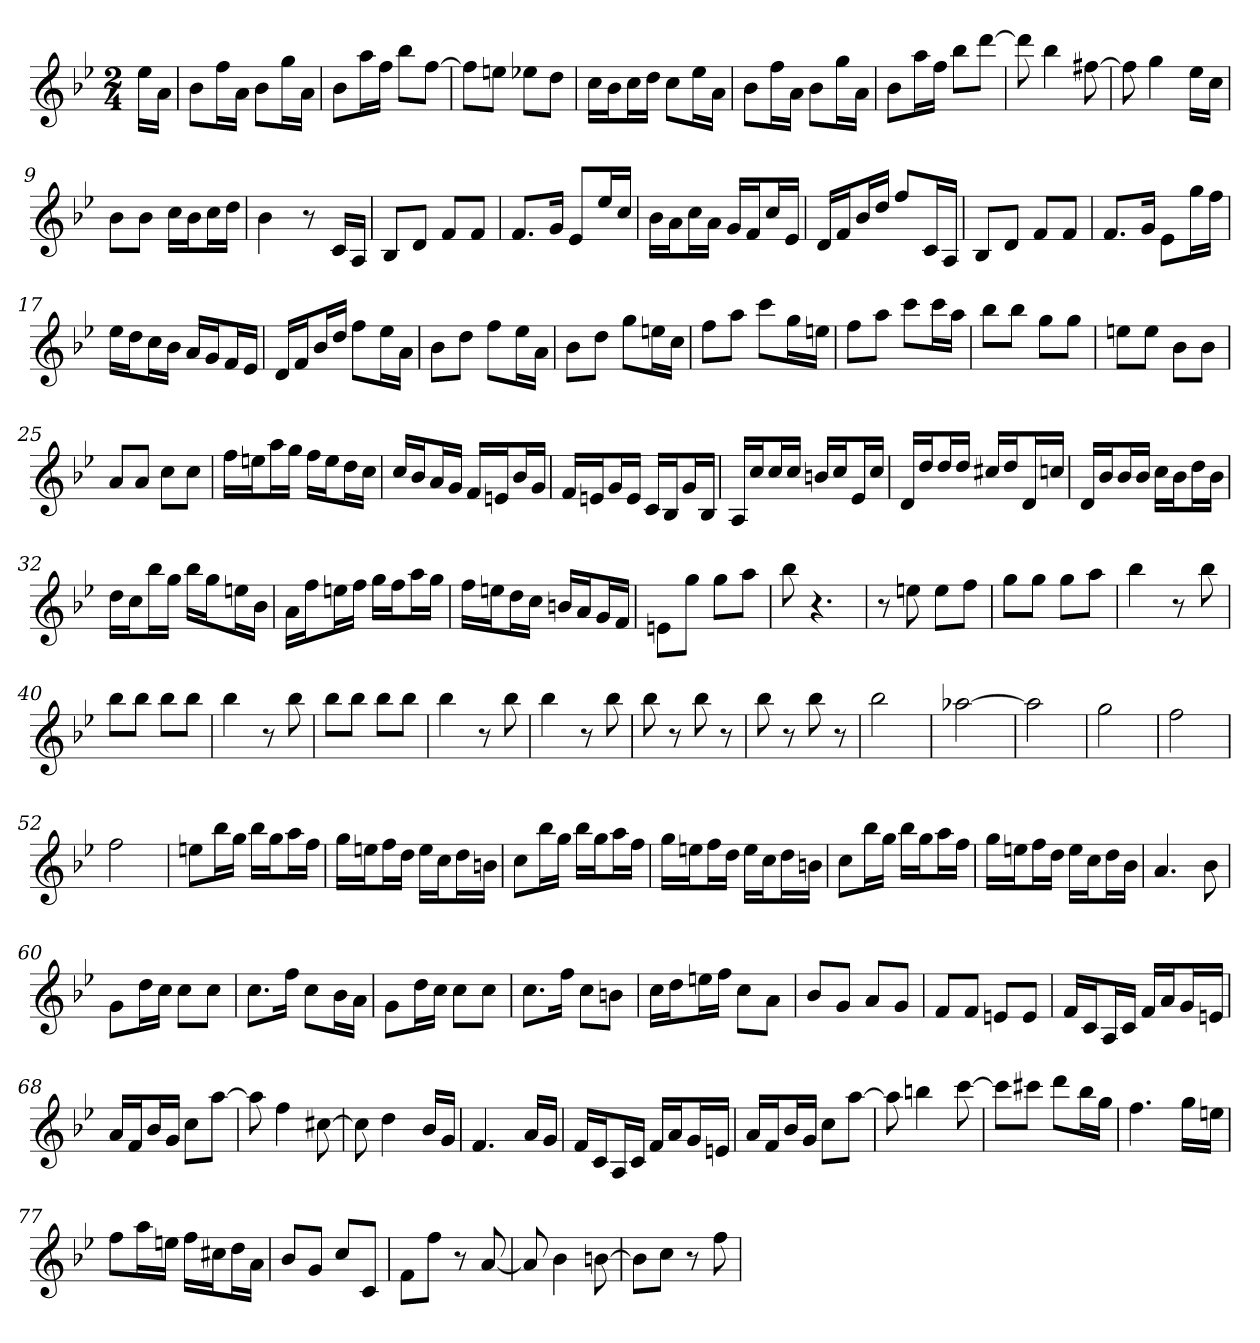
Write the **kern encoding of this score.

**kern
*part1
*staff1
*k[b-e-]
*B-:
*M2/4
=
16ee-LL
16aJJ
=1
8b-L
16ffL
16aJJ
8b-L
16ggL
16aJJ
=2
8b-L
16aaL
16ffJJ
8bb-L
[8ffJ
=3
8ffL]
8eenJ
8ee-XL
8ddJ
=4
16ccLL
16b-J
16ccL
16ddJJ
8ccL
16ee-L
16aJJ
=5
8b-L
16ffL
16aJJ
8b-L
16ggL
16aJJ
=6
8b-L
16aaL
16ffJJ
8bb-L
[8dddJ
=7
8ddd]
4bb-
[8ff#X
=8
8ff#]
4gg
16ee-LL
16ccJJ
=9
8b-L
8b-J
16ccLL
16b-J
16ccL
16ddJJ
=10
4b-
8r
16cLL
16AJJ
=11
8B-L
8dJ
8fL
8fJ
=12
8.fL
16gJk
8e-L
16ee-L
16ccJJ
=13
16b-LL
16aJ
16ccL
16aJJ
16gLL
16fJ
16ccL
16e-JJ
=14
16dLL
16fJ
16b-L
16ddJJ
8ffL
16cL
16AJJ
=15
8B-L
8dJ
8fL
8fJ
=16
8.fL
16gJk
8e-L
16ggL
16ffJJ
=17
16ee-LL
16ddJ
16ccL
16b-JJ
16aLL
16gJ
16fL
16e-JJ
=18
16dLL
16fJ
16b-L
16ddJJ
8ffL
16ee-L
16aJJ
=19
8b-L
8ddJ
8ffL
16ee-L
16aJJ
=20
8b-L
8ddJ
8ggL
16eenL
16ccJJ
=21
8ffL
8aaJ
8cccL
16ggL
16eenJJ
=22
8ffL
8aaJ
8cccL
16cccL
16aaJJ
=23
8bb-L
8bb-J
8ggL
8ggJ
=24
8eenL
8eeJ
8b-L
8b-J
=25
8aL
8aJ
8ccL
8ccJ
=26
16ffLL
16eenJ
16aaL
16ggJJ
16ffLL
16eeJ
16ddL
16ccJJ
=27
16ccLL
16b-J
16aL
16gJJ
16fLL
16enJ
16b-L
16gJJ
=28
16fLL
16enJ
16gL
16eJJ
16cLL
16B-J
16gL
16B-JJ
=29
16ALL
16ccJ
16ccL
16ccJJ
16bnLL
16ccJ
16e-L
16ccJJ
=30
16dLL
16ddJ
16ddL
16ddJJ
16cc#XLL
16ddJ
16dL
16ccnJJ
=31
16dLL
16b-J
16b-L
16b-JJ
16ccLL
16b-J
16ddL
16b-JJ
=32
16ddLL
16ccJ
16bb-L
16ggJJ
16bb-LL
16ggJ
16eenL
16b-JJ
=33
16aLL
16ffJ
16eenL
16ffJJ
16ggLL
16ffJ
16aaL
16ggJJ
=34
16ffLL
16eenJ
16ddL
16ccJJ
16bnLL
16aJ
16gL
16fJJ
=35
8enL
8ggJ
8ggL
8aaJ
=36
8bb-
4.r
=37
8r
8een
8eeL
8ffJ
=38
8ggL
8ggJ
8ggL
8aaJ
=39
4bb-
8r
8bb-
=40
8bb-L
8bb-J
8bb-L
8bb-J
=41
4bb-
8r
8bb-
=42
8bb-L
8bb-J
8bb-L
8bb-J
=43
4bb-
8r
8bb-
=44
4bb-
8r
8bb-
=45
8bb-
8r
8bb-
8r
=46
8bb-
8r
8bb-
8r
=47
2bb-
=48
[2aa-X
=49
2aa-]
=50
2gg
=51
2ff
=52
2ff
=53
8eenL
16bb-L
16ggJJ
16bb-LL
16ggJ
16aaL
16ffJJ
=54
16ggLL
16eenJ
16ffL
16ddJJ
16eeLL
16ccJ
16ddL
16bnJJ
=55
8ccL
16bb-L
16ggJJ
16bb-LL
16ggJ
16aaL
16ffJJ
=56
16ggLL
16eenJ
16ffL
16ddJJ
16eeLL
16ccJ
16ddL
16bnJJ
=57
8ccL
16bb-L
16ggJJ
16bb-LL
16ggJ
16aaL
16ffJJ
=58
16ggLL
16eenJ
16ffL
16ddJJ
16eeLL
16ccJ
16ddL
16b-JJ
=59
4.a
8b-
=60
8gL
16ddL
16ccJJ
8ccL
8ccJ
=61
8.ccL
16ffJk
8ccL
16b-L
16aJJ
=62
8gL
16ddL
16ccJJ
8ccL
8ccJ
=63
8.ccL
16ffJk
8ccL
8bnJ
=64
16ccLL
16ddJ
16eenL
16ffJJ
8ccL
8aJ
=65
8b-L
8gJ
8aL
8gJ
=66
8fL
8fJ
8enL
8eJ
=67
16fLL
16cJ
16AL
16cJJ
16fLL
16aJ
16gL
16enJJ
=68
16aLL
16fJ
16b-L
16gJJ
8ccL
[8aaJ
=69
8aa]
4ff
[8cc#X
=70
8cc#]
4dd
16b-LL
16gJJ
=71
4.f
16aLL
16gJJ
=72
16fLL
16cJ
16AL
16cJJ
16fLL
16aJ
16gL
16enJJ
=73
16aLL
16fJ
16b-L
16gJJ
8ccL
[8aaJ
=74
8aa]
4bbn
[8ccc
=75
8cccL]
8ccc#XJ
8dddL
16bb-L
16ggJJ
=76
4.ff
16ggLL
16eenJJ
=77
8ffL
16aaL
16eenJJ
16ffLL
16cc#XJ
16ddL
16aJJ
=78
8b-L
8gJ
8ccL
8cJ
=79
8fL
8ffJ
8r
[8a
=80
8a]
4b-
[8bn
=81
8bL]
8ccJ
8r
8ff
=
*-
